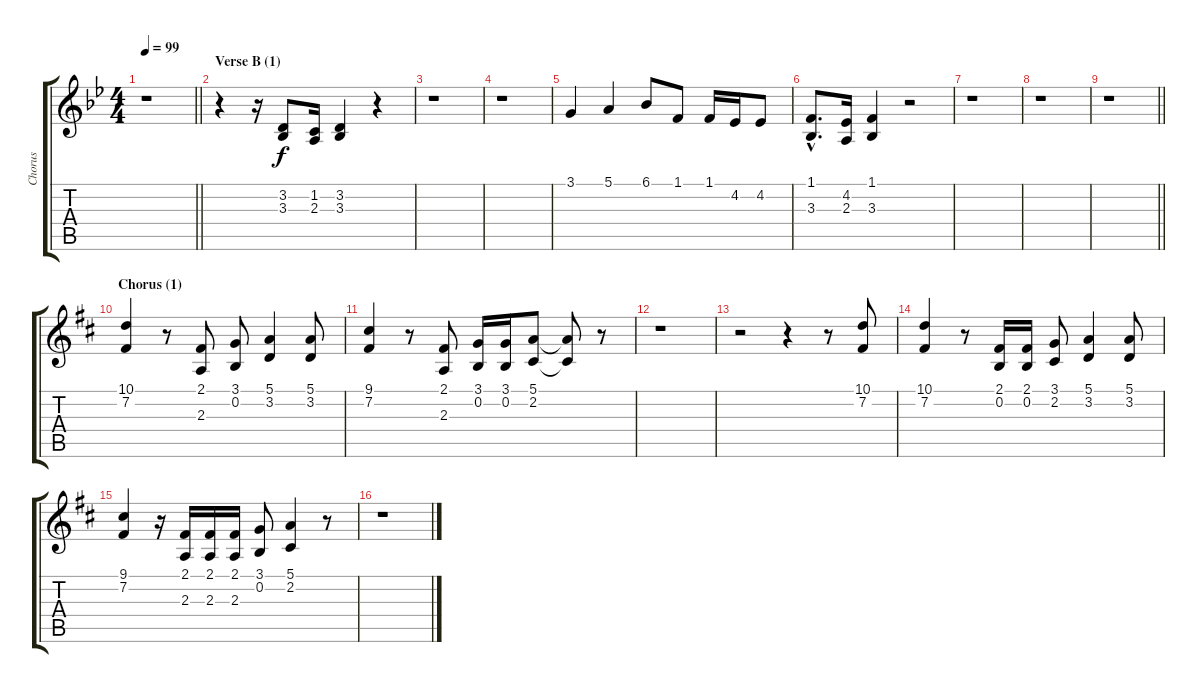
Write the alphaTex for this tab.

\track ("Chorus" "Chorus") {instrument sopranosax}
\staff {score tabs}
\tuning (E4 B3 G3 D3 A2 E2) {hide}
\ts (4 4)
\tempo 99
\clef g2
\barLineRight lightlight
\ks gminor
r.1{dy f} |
\section ("" "Verse B (1)")
r.4 r.16 (3.2 3.3).8 (1.2 2.3).16 (3.2 3.3).4 r.4 |
r.1 |
r.1 |
3.1.4 5.1.4 6.1.8 1.1.8 1.1.16 4.2.16 4.2.8 |
(1.1{hac} 3.3{hac}).8{d} (4.2 2.3).16 (1.1 3.3).4 r.2 |
r.1 |
r.1 |
\barLineRight lightlight
r.1 |
\section ("" "Chorus (1)")
\ks d
(10.1 7.2).4 r.8 (2.1 2.3).8 (3.1 0.2).8 (5.1 3.2).4 (5.1 3.2).8 |
(9.1 7.2).4 r.8 (2.1 2.3).8 (3.1 0.2).16 (3.1 0.2).16 (5.1 2.2).8 (5.1{t} 2.2{t}).8 r.8 |
r.1 |
r.2 r.4 r.8 (10.1 7.2).8 |
(10.1 7.2).4 r.8 (2.1 0.2).16 (2.1 0.2).16 (3.1 2.2).8 (5.1 3.2).4 (5.1 3.2).8 |
(9.1 7.2).4 r.16 (2.1 2.3).16 (2.1 2.3).16 (2.1 2.3).16 (3.1 0.2).8 (5.1 2.2).4 r.8 |
r.1
